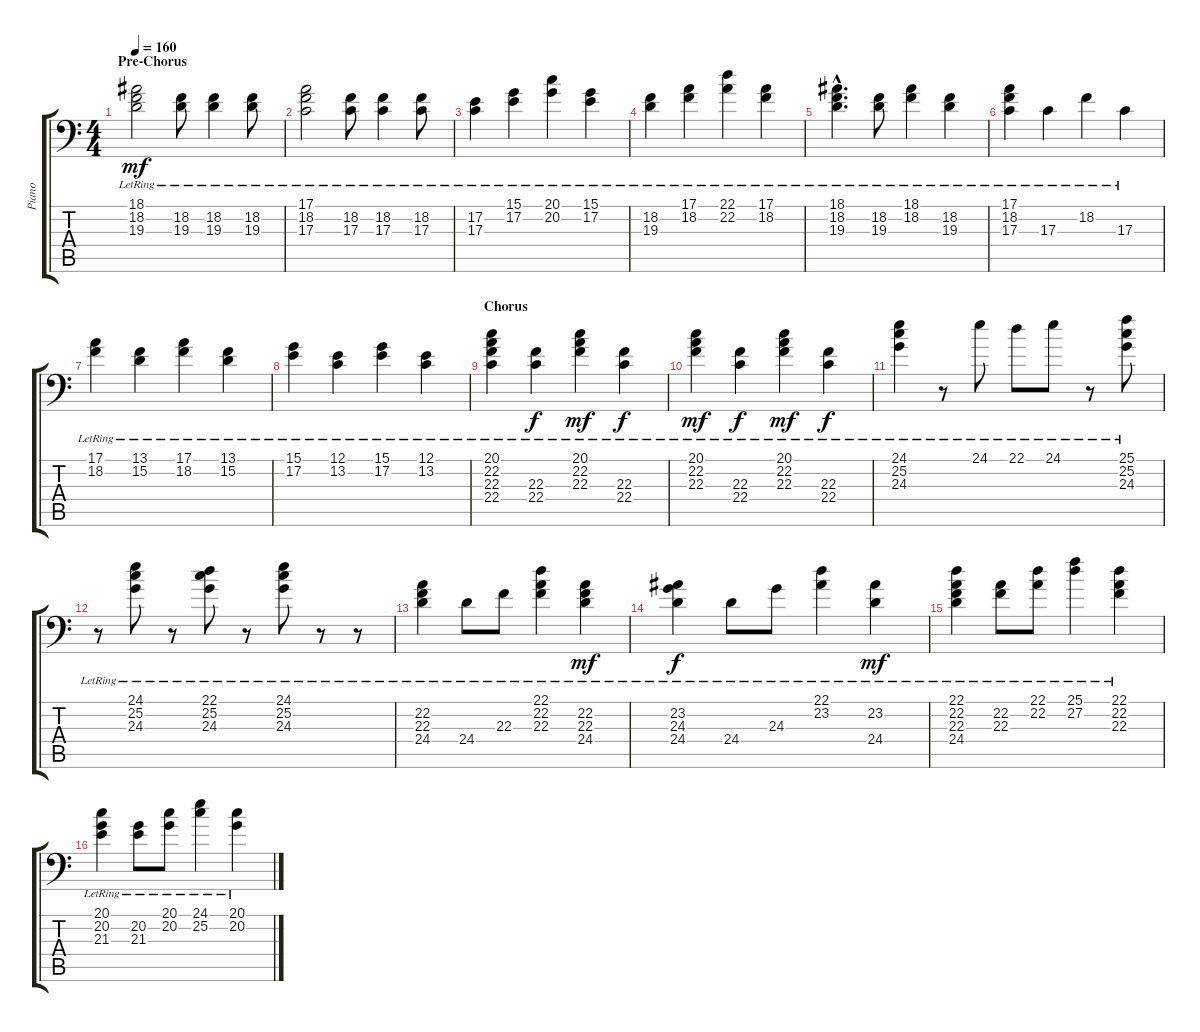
\track ("Piano" "Piano") {instrument brightacousticpiano}
\staff {score tabs}
\tuning (E3 B2 G2 D2 A1 E1) {hide}
\ts (4 4)
\section ("" "Pre-Chorus")
\tempo 160
\clef f4
\ks c
(18.1{lr} 18.2{lr} 19.3{lr}).2{dy mf} (18.2{lr} 19.3{lr}).8 (18.2{lr} 19.3{lr}).4 (18.2{lr} 19.3{lr}).8 |
(17.1{lr} 18.2{lr} 17.3{lr}).2 (18.2{lr} 17.3{lr}).8 (18.2{lr} 17.3{lr}).4 (18.2{lr} 17.3{lr}).8 |
(17.2{lr} 17.3{lr}).4 (15.1{lr} 17.2{lr}).4 (20.1{lr} 20.2{lr}).4 (15.1{lr} 17.2{lr}).4 |
(18.2{lr} 19.3{lr}).4 (17.1{lr} 18.2{lr}).4 (22.1{lr} 22.2{lr}).4 (17.1{lr} 18.2{lr}).4 |
(18.1{hac lr} 18.2{hac lr} 19.3{hac lr}).4{d} (18.2{lr} 19.3{lr}).8 (18.1{lr} 18.2{lr}).4 (18.2{lr} 19.3{lr}).4 |
(17.1{lr} 18.2{lr} 17.3{lr}).4 17.3{lr}.4 18.2{lr}.4 17.3{lr}.4 |
(17.1{lr} 18.2{lr}).4 (13.1{lr} 15.2{lr}).4 (17.1{lr} 18.2{lr}).4 (13.1{lr} 15.2{lr}).4 |
(15.1{lr} 17.2{lr}).4 (12.1{lr} 13.2{lr}).4 (15.1{lr} 17.2{lr}).4 (12.1{lr} 13.2{lr}).4 |
\section ("" "Chorus")
(20.1{lr} 22.2{lr} 22.3{lr} 22.4{lr}).4 (22.3{lr} 22.4{lr}).4{dy f} (20.1{lr} 22.2{lr} 22.3{lr}).4{dy mf} (22.3{lr} 22.4{lr}).4{dy f} |
(20.1{lr} 22.2{lr} 22.3{lr}).4{dy mf} (22.3{lr} 22.4{lr}).4{dy f} (20.1{lr} 22.2{lr} 22.3{lr}).4{dy mf} (22.3{lr} 22.4{lr}).4{dy f} |
(24.1{lr} 25.2{lr} 24.3{lr}).4 r.8 24.1{lr}.8 22.1{lr}.8 24.1{lr}.8 r.8 (25.1{lr} 25.2{lr} 24.3{lr}).8 |
r.8 (24.1{lr} 25.2{lr} 24.3{lr}).8 r.8 (22.1{lr} 25.2{lr} 24.3{lr}).8 r.8 (24.1{lr} 25.2{lr} 24.3{lr}).8 r.8 r.8 |
(22.2{lr} 22.3{lr} 24.4{lr}).4 24.4{lr}.8 22.3{lr}.8 (22.1{lr} 22.2{lr} 22.3{lr}).4 (22.2{lr} 22.3{lr} 24.4{lr}).4{dy mf} |
(23.2{lr} 24.3{lr} 24.4{lr}).4{dy f} 24.4{lr}.8 24.3{lr}.8 (22.1{lr} 23.2{lr}).4 (23.2{lr} 24.4{lr}).4{dy mf} |
(22.1{lr} 22.2{lr} 22.3{lr} 24.4{lr}).4 (22.2{lr} 22.3{lr}).8 (22.1{lr} 22.2{lr}).8 (25.1{lr} 27.2{lr}).4 (22.1{lr} 22.2{lr} 22.3{lr}).4 |
(20.1{lr} 20.2{lr} 21.3{lr}).4 (20.2{lr} 21.3{lr}).8 (20.1{lr} 20.2{lr}).8 (24.1{lr} 25.2{lr}).4 (20.1{lr} 20.2{lr}).4
